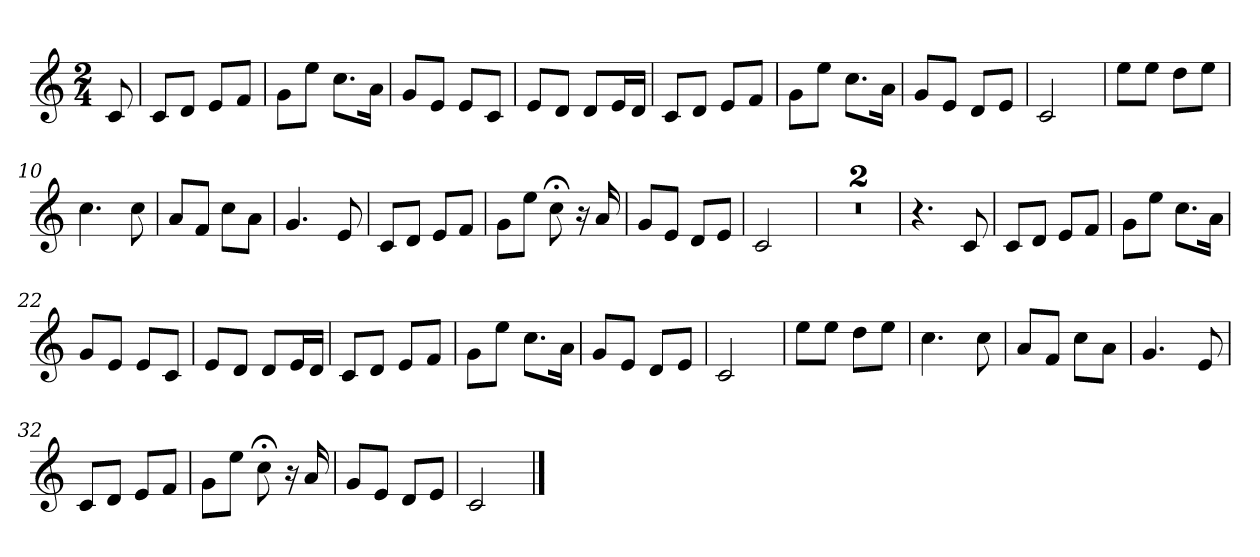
**kern
*part1
*staff1
*M2/4
*MM80
=
8c
=1
8cL
8dJ
8eL
8fJ
=2
8gL
8eeJ
8.ccL
16aJk
=3
8gL
8eJ
8eL
8cJ
=4
8eL
8dJ
8dL
16eL
16dJJ
=5
8cL
8dJ
8eL
8fJ
=6
8gL
8eeJ
8.ccL
16aJk
=7
8gL
8eJ
8dL
8eJ
=8
2c
=9
8eeL
8eeJ
8ddL
8eeJ
=10
4.cc
8cc
=11
8aL
8fJ
8ccL
8aJ
=12
4.g
8e
=13
8cL
8dJ
8eL
8fJ
=14
8gL
8eeJ
8cc;<
16r
16a
=15
8gL
8eJ
8dL
8eJ
=16
2c
=17
2r
=18
2r
=19
4.r
8c
=20
8cL
8dJ
8eL
8fJ
=21
8gL
8eeJ
8.ccL
16aJk
=22
8gL
8eJ
8eL
8cJ
=23
8eL
8dJ
8dL
16eL
16dJJ
=24
8cL
8dJ
8eL
8fJ
=25
8gL
8eeJ
8.ccL
16aJk
=26
8gL
8eJ
8dL
8eJ
=27
2c
=28
8eeL
8eeJ
8ddL
8eeJ
=29
4.cc
8cc
=30
8aL
8fJ
8ccL
8aJ
=31
4.g
8e
=32
8cL
8dJ
8eL
8fJ
=33
8gL
8eeJ
8cc;<
16r
16a
=34
8gL
8eJ
8dL
8eJ
=35
2c
==
*-
